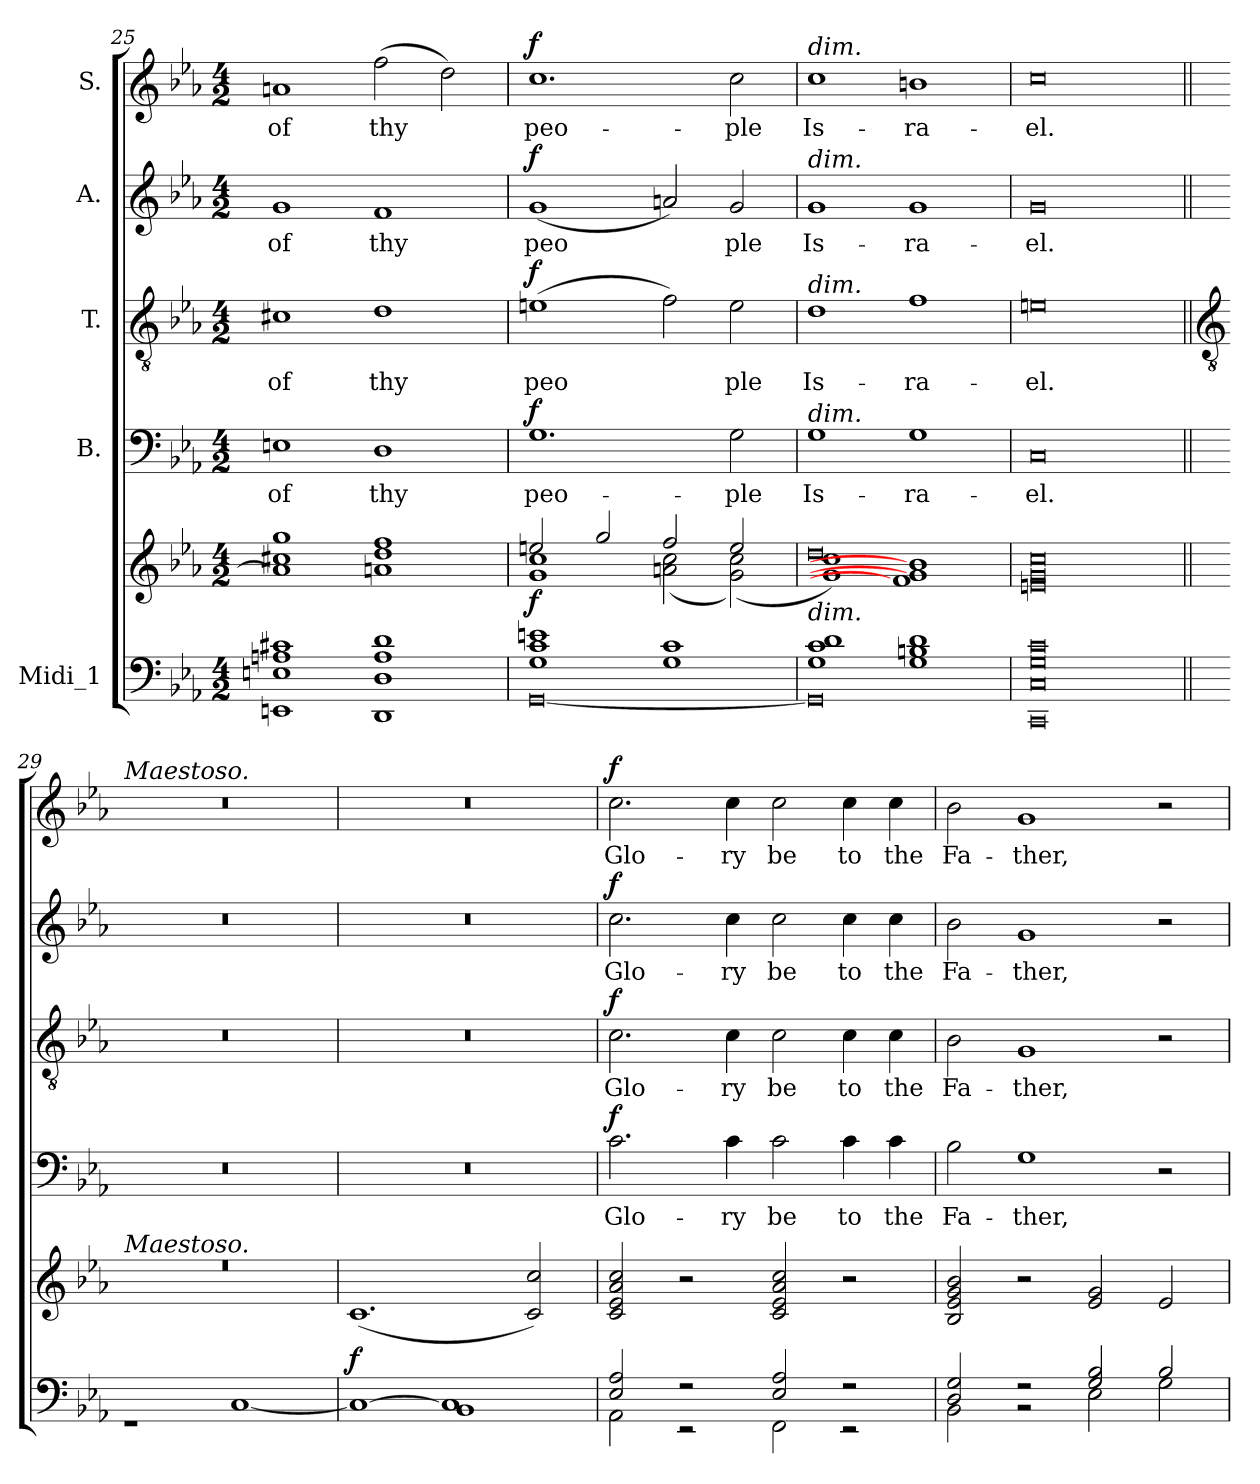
**kern	**kern	**dynam	**kern	**text	**dynam	**kern	**text	**dynam	**kern	**text	**dynam	**kern	**text	**dynam
*part5	*part5	*part5	*part4	*part4	*part4	*part3	*part3	*part3	*part2	*part2	*part2	*part1	*part1	*part1
*staff6	*staff5	*staff5/6	*staff4	*staff4	*staff4	*staff3	*staff3	*staff3	*staff2	*staff2	*staff2	*staff1	*staff1	*staff1
*I"Midi_1	*	*	*I"B.	*	*	*I"T.	*	*	*I"A.	*	*	*I"S.	*	*
*clefF4	*clefG2	*	*clefF4	*	*	*clefGv2	*	*	*clefG2	*	*	*clefG2	*	*
*k[b-e-a-]	*k[b-e-a-]	*	*k[b-e-a-]	*	*	*k[b-e-a-]	*	*	*k[b-e-a-]	*	*	*k[b-e-a-]	*	*
*E-:	*E-:	*	*E-:	*	*	*E-:	*	*	*E-:	*	*	*E-:	*	*
*M4/2	*M4/2	*	*M4/2	*	*	*M4/2	*	*	*M4/2	*	*	*M4/2	*	*
=25	=25	=25	=25	=25	=25	=25	=25	=25	=25	=25	=25	=25	=25	=25
*^	*^	*	*	*	*	*	*	*	*	*	*	*	*	*
!	!	!	!	!	!	!LO:LY:b	!	!	!LO:LY:b	!	!	!LO:LY:b	!	!	!LO:LY:b	!
1En/ 1An/ 1c#X/	1EEn\	1cc#X/ 1gg/	1a\]	.	1En	of	.	1c#X	of	.	1g	of	.	1an	of	.
!	!	!	!	!	!	!LO:LY:b	!	!	!LO:LY:b	!	!	!LO:LY:b	!	!	!LO:LY:b	!
1D/ 1A/ 1d/	1DD\	1dd/ 1ff/	1a\	.	1D	thy	.	1d	thy	.	1f	thy	.	(>2ff	thy	.
.	.	.	.	.	.	.	.	.	.	.	.	.	.	2dd)	.	.
=26	=26	=26	=26	=26	=26	=26	=26	=26	=26	=26	=26	=26	=26	=26	=26	=26
!	!	!	!	!LO:DY:b	!	!LO:LY:b	!LO:DY:a	!	!LO:LY:b	!LO:DY:a	!	!LO:LY:b	!LO:DY:b	!	!LO:LY:b	!LO:DY:b
1G/ 1c/ 1en/	[0GG\	2een/	1g\ 1cc\	f	1.G	peo-	f	(>1en	peo	f	(<1g	peo	f	1.cc	peo-	f
.	.	2gg/	.	.	.	.	.	.	.	.	.	.	.	.	.	.
(<1G/ 1c/	.	2ff/	(<2an\ 2cc\	.	.	.	.	2f)	.	.	2an)	.	.	.	.	.
!	!	!	!	!	!	!LO:LY:b	!	!	!LO:LY:b	!	!	!LO:LY:b	!	!	!LO:LY:b	!
.	.	2ee/	(<2g\ 2cc\)	.	2G	-ple	.	2e	ple	.	2g	ple	.	2cc	-ple	.
=27	=27	=27	=27	=27	=27	=27	=27	=27	=27	=27	=27	=27	=27	=27	=27	=27
!	!	!	!	!	!	!	!	!	!	!	!	!	!	!LO:TX:a:i:t=dim.	!	!
!	!	!	!	!	!	!	!	!	!	!	!LO:TX:a:i:t=dim.	!	!	!	!	!
!	!	!	!	!	!	!	!	!LO:TX:a:i:t=dim.	!	!	!	!	!	!	!	!
!	!	!	!	!	!LO:TX:a:i:t=dim.	!	!	!	!	!	!	!	!	!	!	!
!	!	!LO:TX:b:i:t=dim.	!	!	!	!	!	!	!	!	!	!	!	!	!	!
!	!	!	!	!	!	!LO:LY:b	!	!	!LO:LY:b	!	!	!LO:LY:b	!	!	!LO:LY:b	!
1G/ 1c/ 1d/	0GG\]	0dd/	1g\ 1cc\)	.	1G	Is-	.	1d	Is-	.	1g	Is-	.	1cc	Is-	.
!	!	!	!	!	!	!LO:LY:b	!	!	!LO:LY:b	!	!	!LO:LY:b	!	!	!LO:LY:b	!
1G/ 1Bn/ 1d/	.	.	1f\] 1g\] 1b\])	.	1G	-ra-	.	1f	-ra-	.	1g	-ra-	.	1bn	-ra-	.
=28	=28	=28	=28	=28	=28	=28	=28	=28	=28	=28	=28	=28	=28	=28	=28	=28
!	!	!	!	!	!	!LO:LY:b	!	!	!LO:LY:b	!	!	!LO:LY:b	!	!	!LO:LY:b	!
0C/ 0G/ 0c/	0CC\	0g/ 0cc/	0en\	.	0C	-el.	.	0en	-el.	.	0g	-el.	.	0cc	-el.	.
!!LO:LB:g=z
=29||	=29||	=29||	=29||	=29||	=29||	=29||	=29||	=29||	=29||	=29||	=29||	=29||	=29||	=29||	=29||	=29||
*	*	*	*	*	*	*	*	*clefGv2	*	*	*	*	*	*	*	*
!	!	!	!	!	!	!	!	!	!	!	!	!	!	!LO:TX:a:i:t=Maestoso.	!	!
!	!	!LO:TX:a:i:t=Maestoso.	!	!	!	!	!	!	!	!	!	!	!	!	!	!
0ryy	1r	0r	0ryy	.	0r	.	.	0r	.	.	0r	.	.	0r	.	.
.	[1C\	.	.	.	.	.	.	.	.	.	.	.	.	.	.	.
=30	=30	=30	=30	=30	=30	=30	=30	=30	=30	=30	=30	=30	=30	=30	=30	=30
*	*	*MM176	*	*	*	*	*	*	*	*	*	*	*	*	*	*
!	!	!	!	!LO:DY:a=2	!	!	!	!	!	!	!	!	!	!	!	!
1ryy	1C\_	(<1.c/	(>1ryy	f	0r	.	.	0r	.	.	0r	.	.	0r	.	.
1BB-/	1C\]	.	1ryy)	.	.	.	.	.	.	.	.	.	.	.	.	.
.	.	2c/ 2cc/)	.	.	.	.	.	.	.	.	.	.	.	.	.	.
=31	=31	=31	=31	=31	=31	=31	=31	=31	=31	=31	=31	=31	=31	=31	=31	=31
!	!	!	!	!	!	!LO:LY:b	!LO:DY:b	!	!LO:LY:b	!LO:DY:b	!	!LO:LY:b	!LO:DY:b	!	!LO:LY:b	!LO:DY:b
2E-/ 2A-/	2AA-\	2c/ 2e-/ 2a-/ 2cc/	1ryy	.	2.c	Glo-	f	2.c	Glo-	f	2.cc	Glo-	f	2.cc	Glo-	f
2r	2r	2r	.	.	.	.	.	.	.	.	.	.	.	.	.	.
!	!	!	!	!	!	!LO:LY:b	!	!	!LO:LY:b	!	!	!LO:LY:b	!	!	!LO:LY:b	!
.	.	.	.	.	4c	-ry	.	4c	-ry	.	4cc	-ry	.	4cc	-ry	.
!	!	!	!	!	!	!LO:LY:b	!	!	!LO:LY:b	!	!	!LO:LY:b	!	!	!LO:LY:b	!
2E-/ 2A-/	2FF\	2c/ 2e-/ 2a-/ 2cc/	1ryy	.	2c	be	.	2c	be	.	2cc	be	.	2cc	be	.
!	!	!	!	!	!	!LO:LY:b	!	!	!LO:LY:b	!	!	!LO:LY:b	!	!	!LO:LY:b	!
2r	2r	2r	.	.	4c	to	.	4c	to	.	4cc	to	.	4cc	to	.
!	!	!	!	!	!	!LO:LY:b	!	!	!LO:LY:b	!	!	!LO:LY:b	!	!	!LO:LY:b	!
.	.	.	.	.	4c	the	.	4c	the	.	4cc	the	.	4cc	the	.
=32	=32	=32	=32	=32	=32	=32	=32	=32	=32	=32	=32	=32	=32	=32	=32	=32
!	!	!	!	!	!	!LO:LY:b	!	!	!LO:LY:b	!	!	!LO:LY:b	!	!	!LO:LY:b	!
2D/ 2G/	2BB-\	2B-/ 2e-/ 2g/ 2b-/	1ryy	.	2B-	Fa-	.	2B-	Fa-	.	2b-	Fa-	.	2b-	Fa-	.
!	!	!	!	!	!	!LO:LY:b	!	!	!LO:LY:b	!	!	!LO:LY:b	!	!	!LO:LY:b	!
2r	2r	2r	.	.	1G	-ther,	.	1G	-ther,	.	1g	-ther,	.	1g	-ther,	.
2G/ 2B-/	2E-\	2e-/ 2g/	1ryy	.	.	.	.	.	.	.	.	.	.	.	.	.
2B-/	2G\	2e-/	.	.	2r	.	.	2r	.	.	2r	.	.	2r	.	.
*v	*v	*	*	*	*	*	*	*	*	*	*	*	*	*	*	*
*	*v	*v	*	*	*	*	*	*	*	*	*	*	*	*	*
=	=	=	=	=	=	=	=	=	=	=	=	=	=	=
*-	*-	*-	*-	*-	*-	*-	*-	*-	*-	*-	*-	*-	*-	*-
